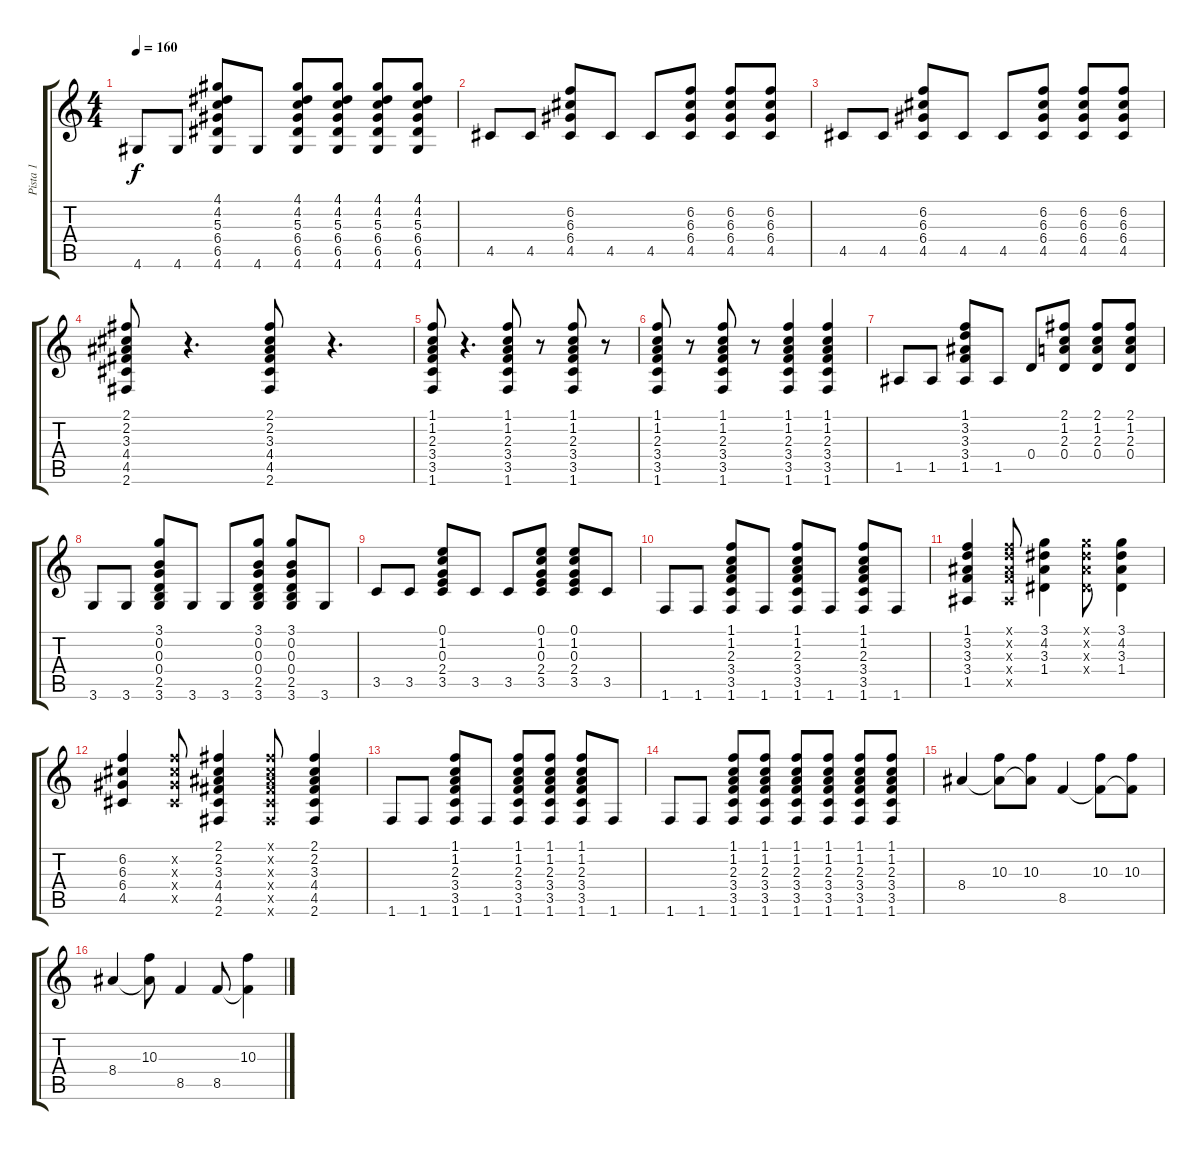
\track ("Pista 1" "Pista 1") {instrument acousticguitarnylon}
\staff {score tabs}
\tuning (E4 B3 G3 D3 A2 E2) {hide}
\ts (4 4)
\tempo 160
\clef g2
\ks c
4.6.8{dy f} 4.6.8 (4.1 4.2 5.3 6.4 6.5 4.6).8 4.6.8 (4.1 4.2 5.3 6.4 6.5 4.6).8 (4.1 4.2 5.3 6.4 6.5 4.6).8 (4.1 4.2 5.3 6.4 6.5 4.6).8 (4.1 4.2 5.3 6.4 6.5 4.6).8 |
4.5.8 4.5.8 (6.2 6.3 6.4 4.5).8 4.5.8 4.5.8 (6.2 6.3 6.4 4.5).8 (6.2 6.3 6.4 4.5).8 (6.2 6.3 6.4 4.5).8 |
4.5.8 4.5.8 (6.2 6.3 6.4 4.5).8 4.5.8 4.5.8 (6.2 6.3 6.4 4.5).8 (6.2 6.3 6.4 4.5).8 (6.2 6.3 6.4 4.5).8 |
(2.1 2.2 3.3 4.4 4.5 2.6).8 r.4{d} (2.1 2.2 3.3 4.4 4.5 2.6).8 r.4{d} |
(1.1 1.2 2.3 3.4 3.5 1.6).8 r.4{d} (1.1 1.2 2.3 3.4 3.5 1.6).8 r.8 (1.1 1.2 2.3 3.4 3.5 1.6).8 r.8 |
(1.1 1.2 2.3 3.4 3.5 1.6).8 r.8 (1.1 1.2 2.3 3.4 3.5 1.6).8 r.8 (1.1 1.2 2.3 3.4 3.5 1.6).4 (1.1 1.2 2.3 3.4 3.5 1.6).4 |
1.5.8 1.5.8 (1.1 3.2 3.3 3.4 1.5).8 1.5.8 0.4.8 (2.1 1.2 2.3 0.4).8 (2.1 1.2 2.3 0.4).8 (2.1 1.2 2.3 0.4).8 |
3.6.8 3.6.8 (3.1 0.2 0.3 0.4 2.5 3.6).8 3.6.8 3.6.8 (3.1 0.2 0.3 0.4 2.5 3.6).8 (3.1 0.2 0.3 0.4 2.5 3.6).8 3.6.8 |
3.5.8 3.5.8 (0.1 1.2 0.3 2.4 3.5).8 3.5.8 3.5.8 (0.1 1.2 0.3 2.4 3.5).8 (0.1 1.2 0.3 2.4 3.5).8 3.5.8 |
1.6.8 1.6.8 (1.1 1.2 2.3 3.4 3.5 1.6).8 1.6.8 (1.1 1.2 2.3 3.4 3.5 1.6).8 1.6.8 (1.1 1.2 2.3 3.4 3.5 1.6).8 1.6.8 |
(1.1 3.2 3.3 3.4 1.5).4 (1.1{x} 3.2{x} 3.3{x} 3.4{x} 1.5{x}).8 (3.1 4.2 3.3 1.4).4 (3.1{x} 4.2{x} 3.3{x} 1.4{x}).8 (3.1 4.2 3.3 1.4).4 |
(6.2 6.3 6.4 4.5).4 (6.2{x} 6.3{x} 6.4{x} 4.5{x}).8 (2.1 2.2 3.3 4.4 4.5 2.6).4 (2.1{x} 2.2{x} 3.3{x} 4.4{x} 4.5{x} 2.6{x}).8 (2.1 2.2 3.3 4.4 4.5 2.6).4 |
1.6.8 1.6.8 (1.1 1.2 2.3 3.4 3.5 1.6).8 1.6.8 (1.1 1.2 2.3 3.4 3.5 1.6).8 (1.1 1.2 2.3 3.4 3.5 1.6).8 (1.1 1.2 2.3 3.4 3.5 1.6).8 1.6.8 |
1.6.8 1.6.8 (1.1 1.2 2.3 3.4 3.5 1.6).8 (1.1 1.2 2.3 3.4 3.5 1.6).8 (1.1 1.2 2.3 3.4 3.5 1.6).8 (1.1 1.2 2.3 3.4 3.5 1.6).8 (1.1 1.2 2.3 3.4 3.5 1.6).8 (1.1 1.2 2.3 3.4 3.5 1.6).8 |
8.4.4 (10.3 8.4{t}).8 (10.3 8.4{t}).8 8.5.4 (10.3 8.5{t}).8 (10.3 8.5{t}).8 |
8.4.4 (10.3 8.4{t}).8 8.5.4 8.5.8 (10.3 8.5{t}).4
